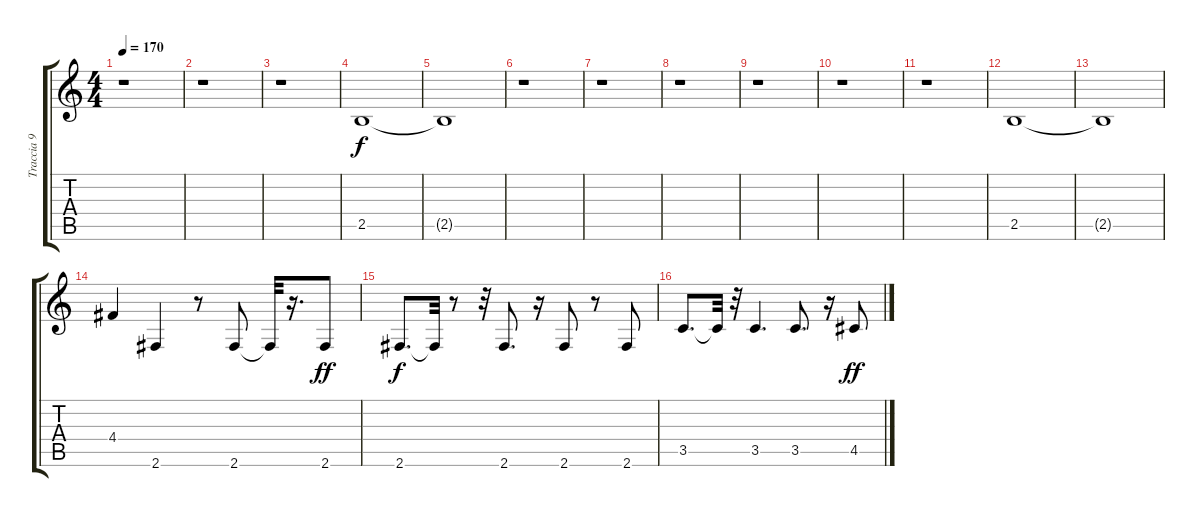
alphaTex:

\track ("Traccia 9" "Traccia 9") {instrument overdrivenguitar}
\staff {score tabs}
\tuning (E4 B3 G3 D3 A2 E2) {hide}
\ts (4 4)
\tempo 170
\clef g2
\ks c
r.1{dy mp} |
r.1 |
r.1 |
2.5.1{dy f} |
2.5{t}.1 |
r.1 |
r.1 |
r.1 |
r.1 |
r.1 |
r.1 |
2.5.1 |
2.5{t}.1 |
4.4.4 2.6.4 r.8 2.6.8 2.6{t}.32 r.16{d} 2.6.8{dy ff} |
2.6.8{d dy f} 2.6{t}.32 r.8 r.32 2.6.8{d} r.16 2.6.8 r.8 2.6.8 |
3.5.8{d} 3.5{t}.32 r.32 3.5.4{d} 3.5.8{d} r.16 4.5.8{dy ff}
